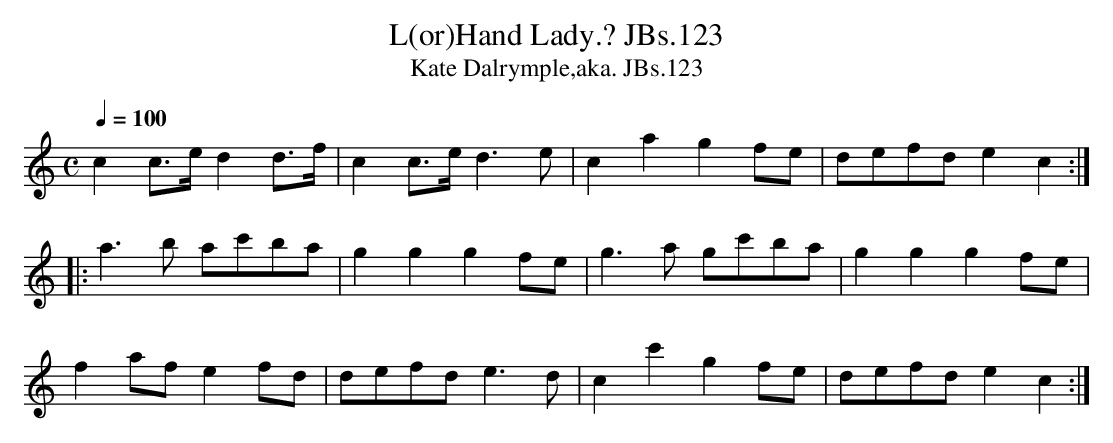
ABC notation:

X:1
T:L(or)Hand Lady.? JBs.123
T:Kate Dalrymple,aka. JBs.123
M:C
L:1/8
Q:1/4=100
K:C
c2c>ed2d>f|c2c>ed3e|c2a2g2fe|defde2c2:|
|:a3b ac'ba|g2g2g2fe|g3a gc'ba|g2g2g2fe|
f2afe2fd|defd e3d|c2c'2g2fe|defde2c2:|
